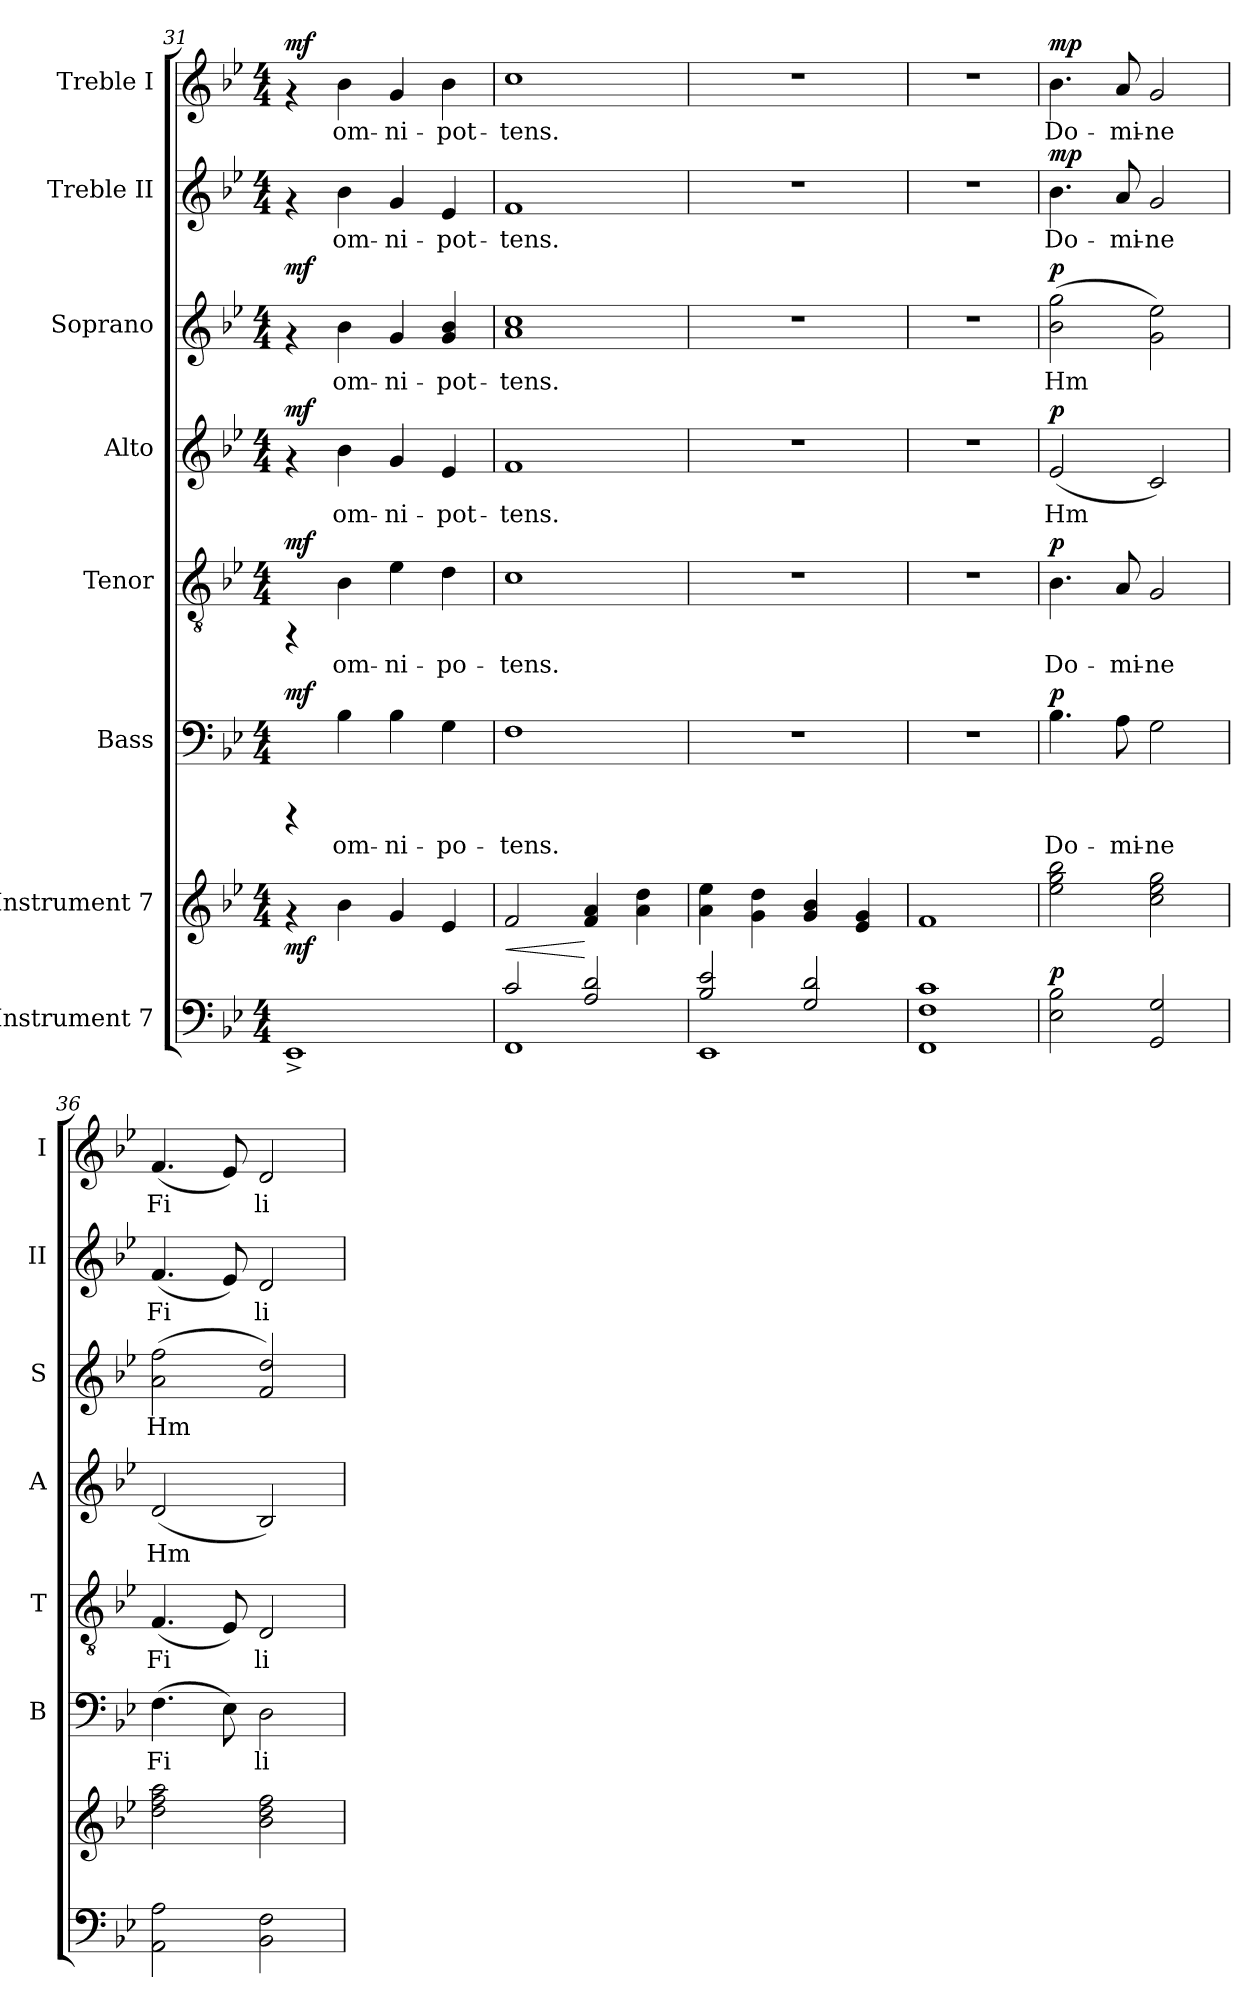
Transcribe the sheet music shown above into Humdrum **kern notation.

**kern	**dynam	**kern	**dynam	**kern	**text	**dynam	**kern	**text	**dynam	**kern	**text	**dynam	**kern	**text	**dynam	**kern	**text	**dynam	**kern	**text	**dynam
*part8	*part8	*part7	*part7	*part6	*part6	*part6	*part5	*part5	*part5	*part4	*part4	*part4	*part3	*part3	*part3	*part2	*part2	*part2	*part1	*part1	*part1
*staff8	*staff8	*staff7	*staff7	*staff6	*staff6	*staff6	*staff5	*staff5	*staff5	*staff4	*staff4	*staff4	*staff3	*staff3	*staff3	*staff2	*staff2	*staff2	*staff1	*staff1	*staff1
*I"Instrument 7	*	*I"Instrument 7	*	*I"Bass	*	*	*I"Tenor	*	*	*I"Alto	*	*	*I"Soprano	*	*	*I"Treble II	*	*	*I"Treble I	*	*
*	*	*	*	*I'B	*	*	*I'T	*	*	*I'A	*	*	*I'S	*	*	*I'II	*	*	*I'I	*	*
*clefF4	*	*clefG2	*	*clefF4	*	*	*clefGv2	*	*	*clefG2	*	*	*clefG2	*	*	*clefG2	*	*	*clefG2	*	*
*k[b-e-]	*	*k[b-e-]	*	*k[b-e-]	*	*	*k[b-e-]	*	*	*k[b-e-]	*	*	*k[b-e-]	*	*	*k[b-e-]	*	*	*k[b-e-]	*	*
*B-:	*	*B-:	*	*B-:	*	*	*B-:	*	*	*B-:	*	*	*B-:	*	*	*B-:	*	*	*B-:	*	*
*M4/4	*	*M4/4	*	*M4/4	*	*	*M4/4	*	*	*M4/4	*	*	*M4/4	*	*	*M4/4	*	*	*M4/4	*	*
=31	=31	=31	=31	=31	=31	=31	=31	=31	=31	=31	=31	=31	=31	=31	=31	=31	=31	=31	=31	=31	=31
!	!	!	!LO:DY:b	!	!	!LO:DY:a	!	!	!LO:DY:a	!	!	!LO:DY:a	!	!	!LO:DY:a	!	!	!LO:DY:a	!	!	!
!	!	!	!	!	!	!	!	!	!	!	!	!	!	!	!	!	!	!LO:DY:n=1:a	!	!	!LO:DY:a
1EE-^<	.	4rf	mf	4rCCC	.	mf	4rFF	.	mf	4rf	.	mf	4rf	.	mf	4rf	.	mf mf	4rf	.	mf
!	!	!	!	!	!LO:LY:b:cj	!	!	!LO:LY:b:cj	!	!	!LO:LY:b:cj	!	!	!LO:LY:b:cj	!	!	!LO:LY:b:cj	!	!	!LO:LY:b:cj	!
.	.	4b-\	.	4B-\	om-	.	4B-\	om-	.	4b-\	om-	.	4b-\	om-	.	4b-\	om-	.	4b-\	om-	.
!	!	!	!	!	!LO:LY:b:cj	!	!	!LO:LY:b:cj	!	!	!LO:LY:b:cj	!	!	!LO:LY:b:cj	!	!	!LO:LY:b:cj	!	!	!LO:LY:b:cj	!
.	.	4g/	.	4B-\	-ni-	.	4e-\	-ni-	.	4g/	-ni-	.	4g/	-ni-	.	4g/	-ni-	.	4g/	-ni-	.
!	!	!	!	!	!LO:LY:b:cj	!	!	!LO:LY:b:cj	!	!	!LO:LY:b:cj	!	!	!LO:LY:b:cj	!	!	!LO:LY:b:cj	!	!	!LO:LY:b:cj	!
.	.	4e-/	.	4G\	-po-	.	4d\	-po-	.	4e-/	-pot-	.	4b-/ 4g/	-pot-	.	4e-/	-pot-	.	4b-\	-pot-	.
=32	=32	=32	=32	=32	=32	=32	=32	=32	=32	=32	=32	=32	=32	=32	=32	=32	=32	=32	=32	=32	=32
*^	*	*	*	*	*	*	*	*	*	*	*	*	*	*	*	*	*	*	*	*	*
!	!	!	!	!LO:HP:b	!	!LO:LY:b:cj	!	!	!LO:LY:b:cj	!	!	!LO:LY:b:cj	!	!	!LO:LY:b:cj	!	!	!LO:LY:b:cj	!	!	!LO:LY:b:cj	!
2c/	1FF	.	2f/	<	1F	-tens.	.	1c	-tens.	.	1f	-tens.	.	1cc 1a	-tens.	.	1f	-tens.	.	1cc	-tens.	.
2A/ 2d/	.	.	4f/ 4a/	[	.	.	.	.	.	.	.	.	.	.	.	.	.	.	.	.	.	.
.	.	.	4dd\ 4a\	.	.	.	.	.	.	.	.	.	.	.	.	.	.	.	.	.	.	.
=33	=33	=33	=33	=33	=33	=33	=33	=33	=33	=33	=33	=33	=33	=33	=33	=33	=33	=33	=33	=33	=33	=33
2e-/ 2B-/	1EE-	.	4a\ 4ee-\	.	1r	.	.	1r	.	.	1r	.	.	1r	.	.	1r	.	.	1r	.	.
.	.	.	4dd\ 4g\	.	.	.	.	.	.	.	.	.	.	.	.	.	.	.	.	.	.	.
2d/ 2G/	.	.	4g/ 4b-/	.	.	.	.	.	.	.	.	.	.	.	.	.	.	.	.	.	.	.
.	.	.	4g/ 4e-/	.	.	.	.	.	.	.	.	.	.	.	.	.	.	.	.	.	.	.
*v	*v	*	*	*	*	*	*	*	*	*	*	*	*	*	*	*	*	*	*	*	*	*
=34	=34	=34	=34	=34	=34	=34	=34	=34	=34	=34	=34	=34	=34	=34	=34	=34	=34	=34	=34	=34	=34
1c 1F 1FF	.	1f	.	1r	.	.	1r	.	.	1r	.	.	1r	.	.	1r	.	.	1r	.	.
=35	=35	=35	=35	=35	=35	=35	=35	=35	=35	=35	=35	=35	=35	=35	=35	=35	=35	=35	=35	=35	=35
!	!LO:DY:a	!	!	!	!LO:LY:b:cj	!LO:DY:a	!	!LO:LY:b:cj	!LO:DY:a	!	!LO:LY:b:cj	!LO:DY:a	!	!LO:LY:b:cj	!LO:DY:a	!	!LO:LY:b:cj	!LO:DY:a	!	!LO:LY:b:cj	!LO:DY:a
2B-\ 2E-\	p	2gg\ 2ee-\ 2bb-\	.	4.B-\	Do-	p	4.B-\	Do-	p	(<2e-/	Hm-	p	(>2gg\ 2b-\	Hm-	p	4.b-\	Do-	mp	4.b-\	Do-	mp
!	!	!	!	!	!LO:LY:b:cj	!	!	!LO:LY:b:cj	!	!	!	!	!	!	!	!	!LO:LY:b:cj	!	!	!LO:LY:b:cj	!
.	.	.	.	8A\	-mi-	.	8A/	-mi-	.	.	.	.	.	.	.	8a/	-mi-	.	8a/	-mi-	.
!	!	!	!	!	!LO:LY:b:cj	!	!	!LO:LY:b:cj	!	!	!LO:LY:b:cj	!	!	!LO:LY:b:cj	!	!	!LO:LY:b:cj	!	!	!LO:LY:b:cj	!
2G/ 2GG/	.	2gg\ 2ee-\ 2cc\	.	2G\	-ne	.	2G/	-ne	.	2c/)	--	.	2ee-\ 2g\)	--	.	2g/	-ne	.	2g/	-ne	.
=36	=36	=36	=36	=36	=36	=36	=36	=36	=36	=36	=36	=36	=36	=36	=36	=36	=36	=36	=36	=36	=36
!	!	!	!	!	!LO:LY:b:cj	!	!	!LO:LY:b:cj	!	!	!LO:LY:b:cj	!	!	!LO:LY:b:cj	!	!	!LO:LY:b:cj	!	!	!LO:LY:b:cj	!
2AA\ 2A\	.	2ff\ 2dd\ 2aa\	.	(>4.F\	Fi-	.	(<4.F/	Fi-	.	(<2d/	-Hm-	.	(>2ff\ 2a\	-Hm-	.	(<4.f/	Fi-	.	(<4.f/	Fi-	.
!	!	!	!	!	!LO:LY:b:cj	!	!	!LO:LY:b:cj	!	!	!	!	!	!	!	!	!LO:LY:b:cj	!	!	!LO:LY:b:cj	!
.	.	.	.	8E-\)	--	.	8E-/)	--	.	.	.	.	.	.	.	8e-/)	--	.	8e-/)	--	.
!	!	!	!	!	!LO:LY:b:cj	!	!	!LO:LY:b:cj	!	!	!LO:LY:b:cj	!	!	!LO:LY:b:cj	!	!	!LO:LY:b:cj	!	!	!LO:LY:b:cj	!
2F\ 2BB-\	.	2dd\ 2b-\ 2ff\	.	2D\	-li	.	2D/	-li	.	2B-/)	--	.	2dd/ 2f/)	--	.	2d/	-li	.	2d/	-li	.
=	=	=	=	=	=	=	=	=	=	=	=	=	=	=	=	=	=	=	=	=	=
*-	*-	*-	*-	*-	*-	*-	*-	*-	*-	*-	*-	*-	*-	*-	*-	*-	*-	*-	*-	*-	*-
